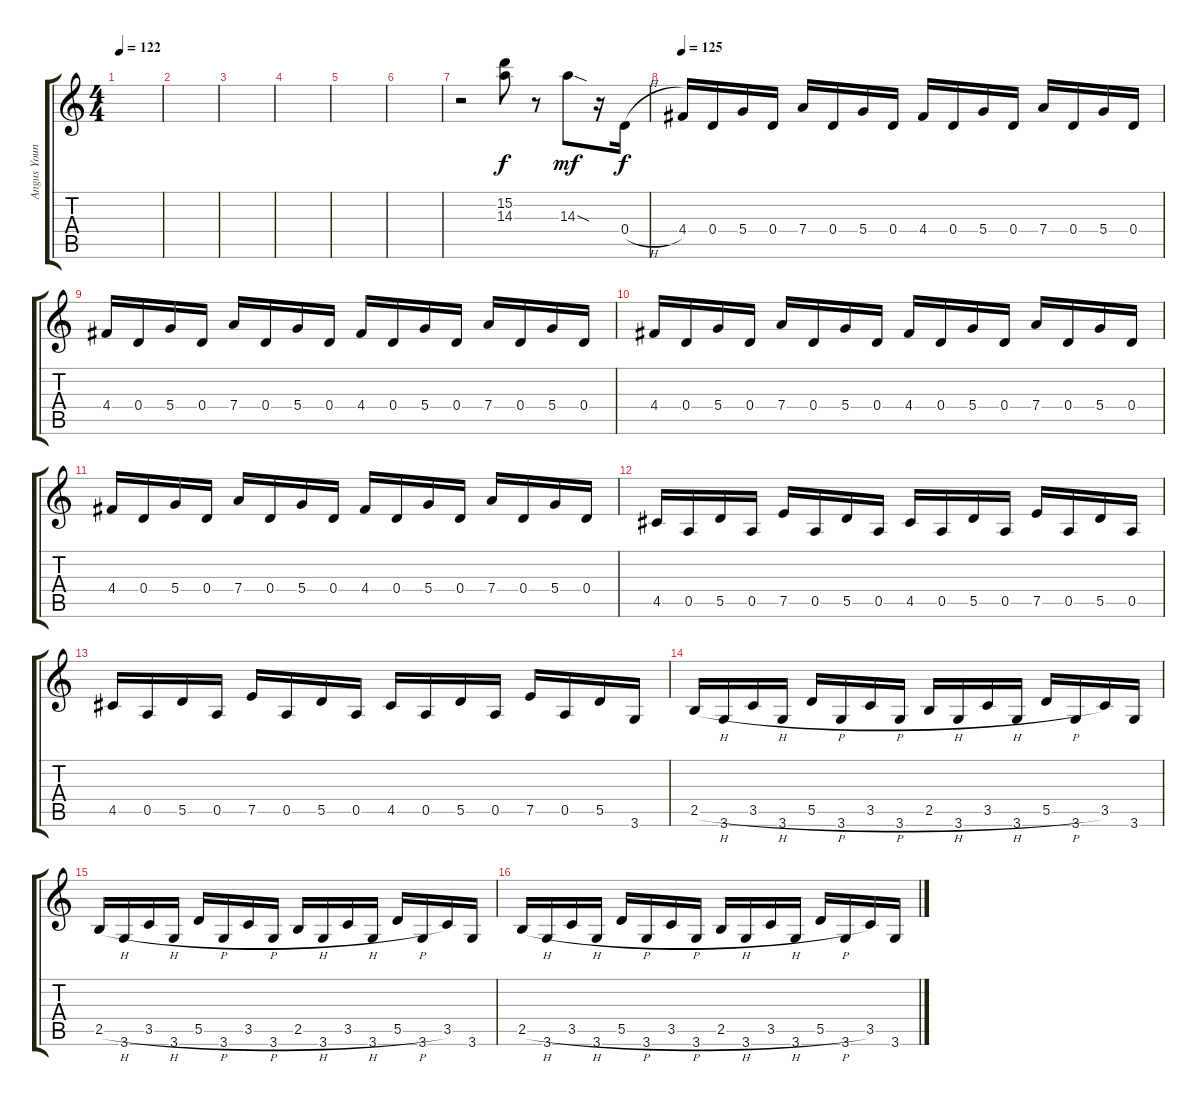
\track ("Angus Young" "Angus Youn") {instrument distortionguitar}
\staff {score tabs}
\tuning (E4 B3 G3 D3 A2 E2) {hide}
\ts (4 4)
\tempo 122
\clef g2
\ks c
|
|
|
|
|
|
r.2 (15.2 14.3).8 r.8 14.3{sod}.8{dy mf} r.16 0.4{h}.16{dy f} |
\tempo 125
4.4.16 0.4.16 5.4.16 0.4.16 7.4.16 0.4.16 5.4.16 0.4.16 4.4.16 0.4.16 5.4.16 0.4.16 7.4.16 0.4.16 5.4.16 0.4.16 |
4.4.16 0.4.16 5.4.16 0.4.16 7.4.16 0.4.16 5.4.16 0.4.16 4.4.16 0.4.16 5.4.16 0.4.16 7.4.16 0.4.16 5.4.16 0.4.16 |
4.4.16 0.4.16 5.4.16 0.4.16 7.4.16 0.4.16 5.4.16 0.4.16 4.4.16 0.4.16 5.4.16 0.4.16 7.4.16 0.4.16 5.4.16 0.4.16 |
4.4.16 0.4.16 5.4.16 0.4.16 7.4.16 0.4.16 5.4.16 0.4.16 4.4.16 0.4.16 5.4.16 0.4.16 7.4.16 0.4.16 5.4.16 0.4.16 |
4.5.16 0.5.16 5.5.16 0.5.16 7.5.16 0.5.16 5.5.16 0.5.16 4.5.16 0.5.16 5.5.16 0.5.16 7.5.16 0.5.16 5.5.16 0.5.16 |
4.5.16 0.5.16 5.5.16 0.5.16 7.5.16 0.5.16 5.5.16 0.5.16 4.5.16 0.5.16 5.5.16 0.5.16 7.5.16 0.5.16 5.5.16 3.6.16 |
2.5{h}.16 3.6.16 3.5{h}.16 3.6.16 5.5{h}.16 3.6.16 3.5{h}.16 3.6.16 2.5{h}.16 3.6.16 3.5{h}.16 3.6.16 5.5{h}.16 3.6.16 3.5.16 3.6.16 |
2.5{h}.16 3.6.16 3.5{h}.16 3.6.16 5.5{h}.16 3.6.16 3.5{h}.16 3.6.16 2.5{h}.16 3.6.16 3.5{h}.16 3.6.16 5.5{h}.16 3.6.16 3.5.16 3.6.16 |
2.5{h}.16 3.6.16 3.5{h}.16 3.6.16 5.5{h}.16 3.6.16 3.5{h}.16 3.6.16 2.5{h}.16 3.6.16 3.5{h}.16 3.6.16 5.5{h}.16 3.6.16 3.5.16 3.6.16
